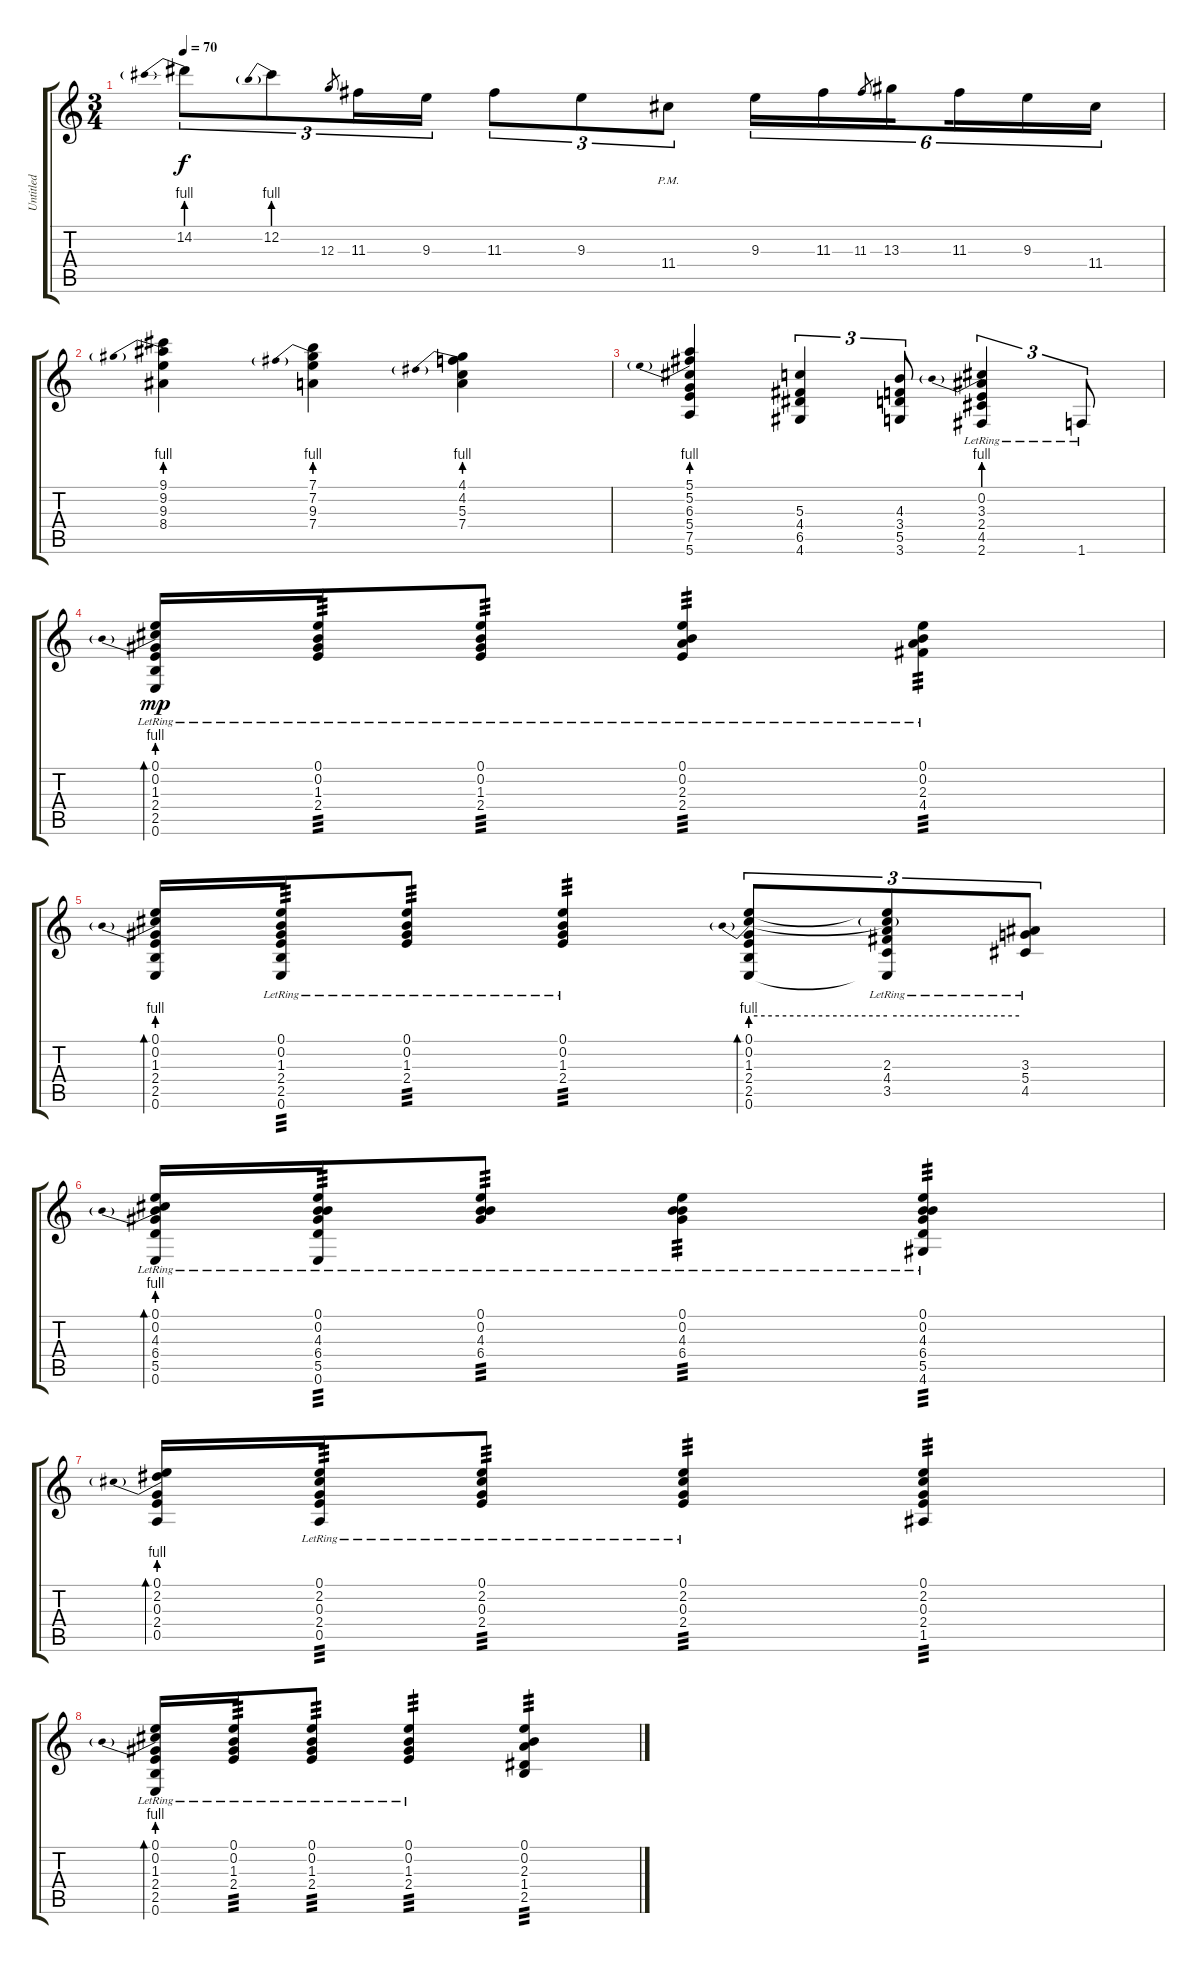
\track ("Untitled" "Untitled") {instrument acousticguitarsteel}
\staff {score tabs}
\tuning (E4 B3 G3 D3 A2 E2) {hide}
\ts (3 4)
\tempo 70
\clef g2
\ks c
14.2{be (prebend 0 4 60 4)}.8{tu (3 2) dy f} 12.2{be (prebend 0 4 60 4)}.8{tu (3 2)} 12.3.8{gr} 11.3.16{tu (3 2)} 9.3.16{tu (3 2)} 11.3.8{tu (3 2)} 9.3.8{tu (3 2)} 11.4{pm}.8{tu (3 2)} 9.3.16{tu (6 4)} 11.3.16{tu (6 4)} 11.3.8{gr} 13.3.16{tu (6 4) beam splitsecondary} 11.3.16{tu (6 4)} 9.3.16{tu (6 4)} 11.4.16{tu (6 4)} |
(9.1 9.2{be (prebend 0 4 60 4)} 9.3 8.4).4 (7.1 7.2{be (prebend 0 4 60 4)} 9.3 7.4).4 (4.1 4.2{be (prebend 0 4 60 4)} 5.3 7.4).4 |
(5.1 5.2{be (prebend 0 4 60 4)} 6.3 5.4 7.5 5.6).4 (5.3 4.4 6.5 4.6).4{tu (3 2)} (4.3 3.4 5.5 3.6).8{tu (3 2)} (0.2{be (prebend 0 4 60 4) lr} 3.3{lr} 2.4{lr} 4.5{lr} 2.6{lr}).4{tu (3 2)} 1.6{lr}.8{tu (3 2)} |
(0.1{lr} 0.2{be (prebend 0 4 60 4) lr} 1.3{lr} 2.4{lr} 2.5{lr} 0.6{lr}).16{bd 30 dy mp} (0.1{lr} 0.2{lr} 1.3{lr} 2.4{lr}).16{tp 3} (0.1{lr} 0.2{lr} 1.3{lr} 2.4{lr}).8{tp 3} (0.1{lr} 0.2{lr} 2.3{lr} 2.4{lr}).4{tp 3} (0.1{lr} 0.2{lr} 2.3{lr} 4.4{lr}).4{tp 3} |
(0.1 0.2{be (prebend 0 4 60 4)} 1.3 2.4 2.5 0.6).16{bd 30} (0.1{lr} 0.2{lr} 1.3{lr} 2.4{lr} 2.5{lr} 0.6{lr}).16{tp 3} (0.1{lr} 0.2{lr} 1.3{lr} 2.4{lr}).8{tp 3} (0.1{lr} 0.2{lr} 1.3{lr} 2.4{lr}).4{tp 3} (0.1 0.2{be (prebend 0 4 60 4)} 1.3 2.4 2.5 0.6).8{tu (3 2) bd 30} (0.1{t} 0.2{be (hold 0 4 60 4) t} 2.3{lr} 4.4{lr} 3.5{lr} 0.6{t}).8{tu (3 2)} (3.3{lr} 5.4{lr} 4.5{lr}).8{tu (3 2)} |
(0.1{lr} 0.2{be (prebend 0 4 60 4) lr} 4.3{lr} 6.4{lr} 5.5{lr} 0.6{lr}).16{bd 30} (0.1{lr} 0.2{lr} 4.3{lr} 6.4{lr} 5.5{lr} 0.6{lr}).16{tp 3} (0.1{lr} 0.2{lr} 4.3{lr} 6.4{lr}).8{tp 3} (0.1{lr} 0.2{lr} 4.3{lr} 6.4{lr}).4{tp 3} (0.1{lr} 0.2{lr} 4.3{lr} 6.4{lr} 5.5{lr} 4.6{lr}).4{tp 3} |
(0.1 2.2{be (prebend 0 4 60 4)} 0.3 2.4 0.5).16{bd 30} (0.1{lr} 2.2{lr} 0.3{lr} 2.4{lr} 0.5{lr}).16{tp 3} (0.1{lr} 2.2{lr} 0.3{lr} 2.4{lr}).8{tp 3} (0.1{lr} 2.2{lr} 0.3{lr} 2.4{lr}).4{tp 3} (0.1 2.2 0.3 2.4 1.5).4{tp 3} |
(0.1{lr} 0.2{be (prebend 0 4 60 4) lr} 1.3{lr} 2.4{lr} 2.5{lr} 0.6{lr}).16{bd 30} (0.1{lr} 0.2{lr} 1.3{lr} 2.4{lr}).16{tp 3} (0.1{lr} 0.2{lr} 1.3{lr} 2.4{lr}).8{tp 3} (0.1{lr} 0.2{lr} 1.3{lr} 2.4{lr}).4{tp 3} (0.1 0.2 2.3 1.4 2.5).4{tp 3}
